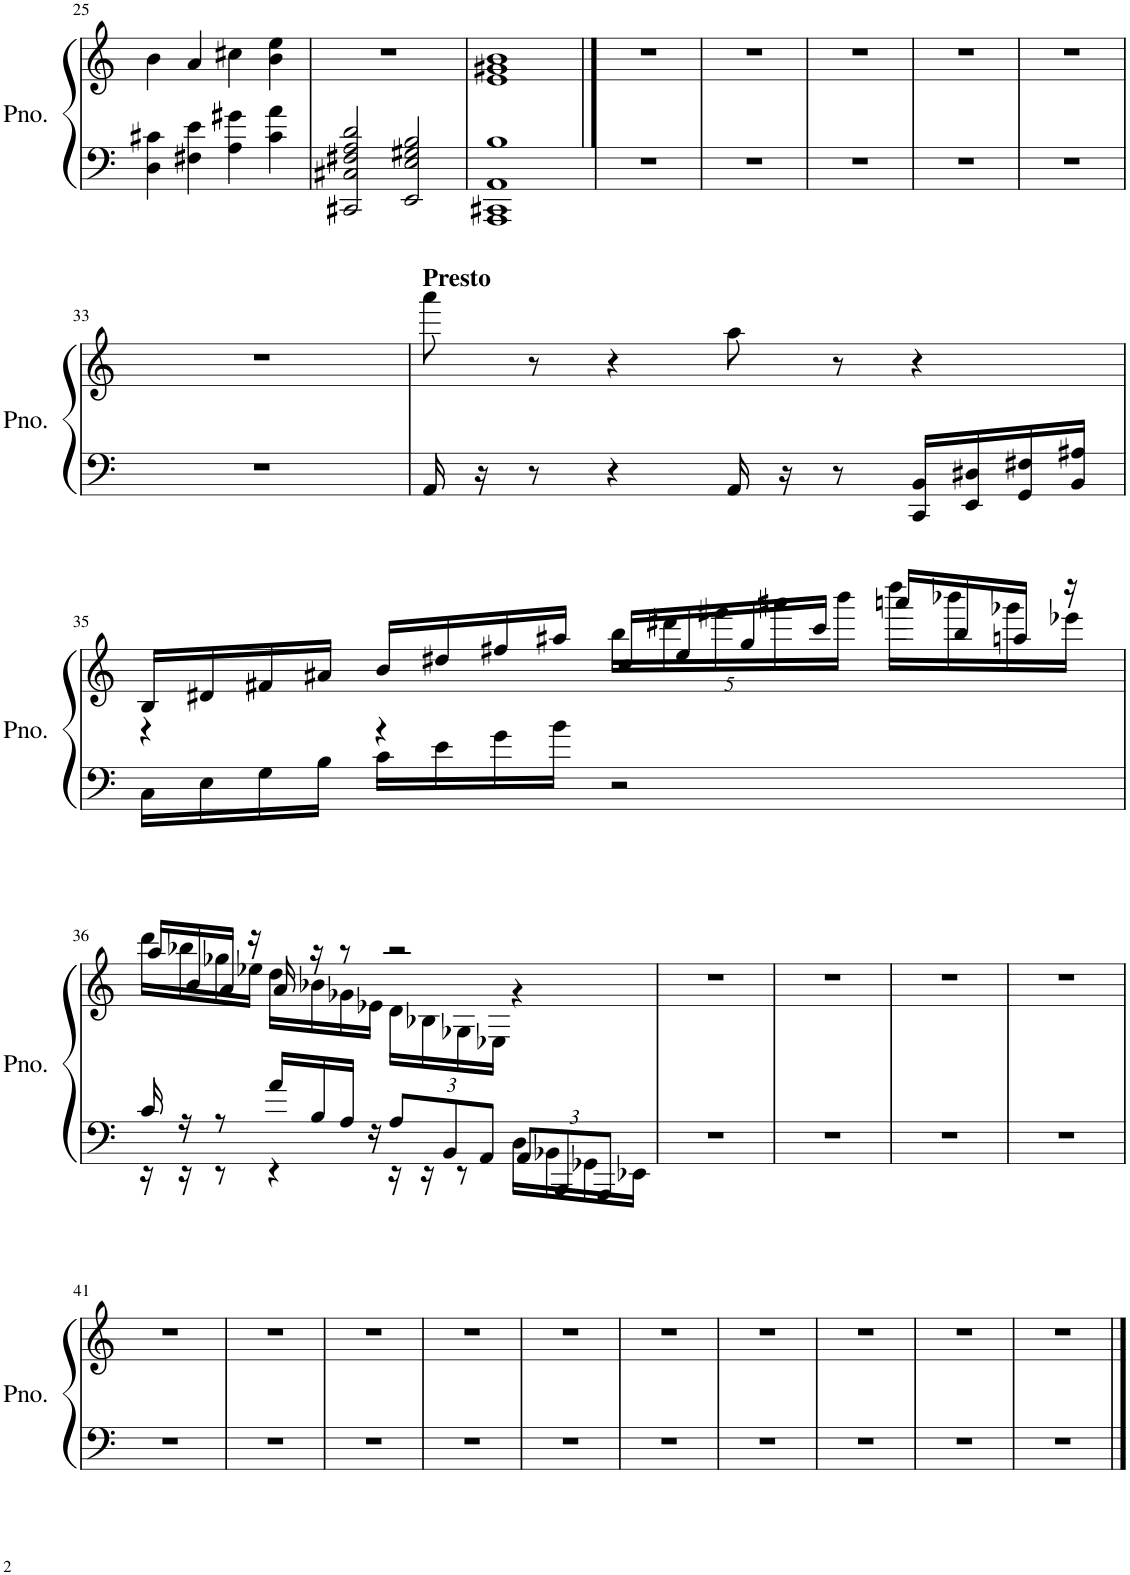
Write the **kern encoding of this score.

**kern	**kern
*part1	*part1
*staff2	*staff1
*I"Piano	*
*I'Pno.	*
!!LO:PB:g=z
*clefF4	*clefG2
*k[]	*k[]
*M4/4	*M4/4
=25	=25
4D\ 4c#X\	4b\
4F#X\ 4e\	4a/
4A\ 4g#X\	4cc#X\
4c#\ 4a\	4b\ 4ee\
=26	=26
2CC#X/ 2C#X/ 2F#X/ 2A/ 2d/	1r
2EE/ 2E/ 2G#X/ 2B/	.
=27	=27
1AAA 1CC#X 1AA 1B	1e 1g#X 1b
==28	==28
1r	1r
=29	=29
1r	1r
=30	=30
1r	1r
=31	=31
1r	1r
=32	=32
1r	1r
!!LO:LB:g=z
=33	=33
1r	1r
=34	=34
!	!LO:TX:a:B:t=Presto
16AA/	8aaa\
16r	.
8r	8r
4r	4r
16AA/	8aa\
16r	.
8r	8r
16CC/ 16BB/LL	4r
16EE/ 16D#X/	.
16GG/ 16F#X/	.
16BB/ 16A#X/JJ	.
!!LO:LB:g=z
=35	=35
*	*^
16C\LL	16B/LL	4r
16E\	16d#X/	.
16G\	16f#X/	.
16B\JJ	16a#X/JJ	.
16c\LL	16b/LL	4r
16e\	16dd#X/	.
16g\	16ff#X/	.
16b\JJ	16aa#X/JJ	.
*	*	*Xbrackettup
2r	16cc/LL	20bb\LL
.	.	20ddd#X\
.	16ee/	.
.	.	20fff#X\
.	16gg/	.
.	.	20aaa#X\
.	16ccc/JJ	.
.	.	20bbb\JJ
.	16aaan/LL	16dddd\LL
.	16bb/	16bbb-X\
.	16aan/JJ	16ggg-X\
.	16r	16eee-X\JJ
!!LO:LB:g=z	!!
=36	=36	=36
*^	*	*
16c/	16r	16aa/LL	16ddd\LL
16r	16r	16b/	16bb-X\
8r	8r	16a/JJ	16gg-X\
.	.	16r	16ee-X\JJ
16a/LL	4r	16a/	16dd\LL
16B/	.	16r	16b-X\
16A/JJ	.	8r	16g-X\
16r	.	.	16e-X\JJ
*Xbrackettup	*	*	*
12A/L	16r	2r	16d\LL
.	16r	.	16B-X\
12BB/	.	.	.
.	8r	.	16G-X\
12AA/J	.	.	.
.	.	.	16E-X\JJ
12AA/L	16D\LL	.	4r
.	16BB-X\	.	.
12BBB/	.	.	.
.	16GG-X\	.	.
12AAA/J	.	.	.
.	16EE-X\JJ	.	.
*v	*v	*	*
*	*v	*v
=37	=37
1r	1r
=38	=38
1r	1r
=39	=39
1r	1r
=40	=40
1r	1r
!!LO:LB:g=z
=41	=41
1r	1r
=42	=42
1r	1r
=43	=43
1r	1r
=44	=44
1r	1r
=45	=45
1r	1r
=46	=46
1r	1r
=47	=47
1r	1r
=48	=48
1r	1r
=49	=49
1r	1r
=50	=50
1r	1r
==	==
*-	*-
